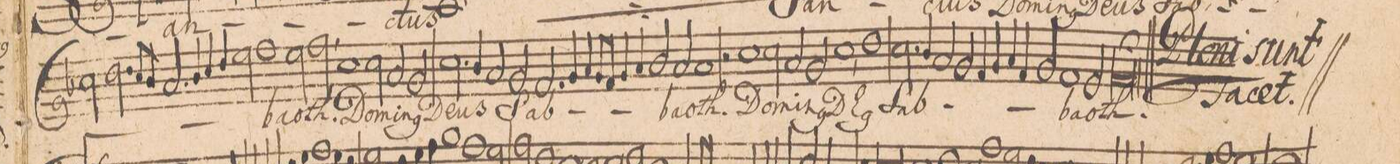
**kern	**text
*I"CANTVS.	*
*clefG2	*
*k[b-]	*
*met(c|)	*
*M2/1	*
2cc\	.
2.dd\	.
8cc/L	.
8b-/J	.
2.a/	.
=22-	=22-
4b-/	.
4cc/	.
4dd/	.
2ee\	.
1ff\	.
=23-	=23-
2ee\	-ba-
2ff,<\	-oth.
1cc\	Do-
=24-	=24-
2cc\	-mi-
2a/	-n(us)
2g/	.
=25-	=25-
2.cc\	De-
4b-/	-us
2a/	.
2g/	Sab-
=26-	=26-
2.f/	.
4g/	.
4a/	.
8g/L	.
8f/J	.
4g/	.
4a/	.
=27-	=27-
2b-/	.
2a/	-ba-
1a/	-oth.
=28-	=28-
2r	.
1cc\	Do-
2cc\	-mi-
=29-	=29-
2a/	-n(us)
2g/	DE-
1cc\,<	-(us)
=30-	=30-
1dd\	Sab-
2.cc\	.
4b-/	.
=31-	=31-
2a/	.
2g/	.
4f/	.
4g/	.
4a/	.
4f/	.
=32-	=32-
2g/	.
1f/	.
2e/	-ba-
=33-	=33-
0f/;	-oth.
=34||	=34||
0ryy	.
=35-	=35-
0ryy	.
=36-	=36-
0ryy	.
=37-	=37-
0ryy	.
=38-	=38-
0ryy	.
=39-	=39-
0ryy	.
=40-	=40-
0ryy	.
=41-	=41-
0ryy	.
=42-	=42-
0ryy	.
=43-	=43-
0ryy	.
=44-	=44-
0ryy	.
=45-	=45-
0ryy	.
=46-	=46-
0ryy	.
=47-	=47-
0ryy	.
=48-	=48-
0ryy	.
=49-	=49-
0ryy	.
=50-	=50-
0ryy	.
=51-	=51-
0ryy	.
=52-	=52-
0ryy	.
=53-	=53-
0ryy	.
=54-	=54-
0ryy	.
=55-	=55-
0ryy	.
=56-	=56-
0ryy	.
=57||	=57||
*M2/1	*
*met(c|)	*
*-	*-
